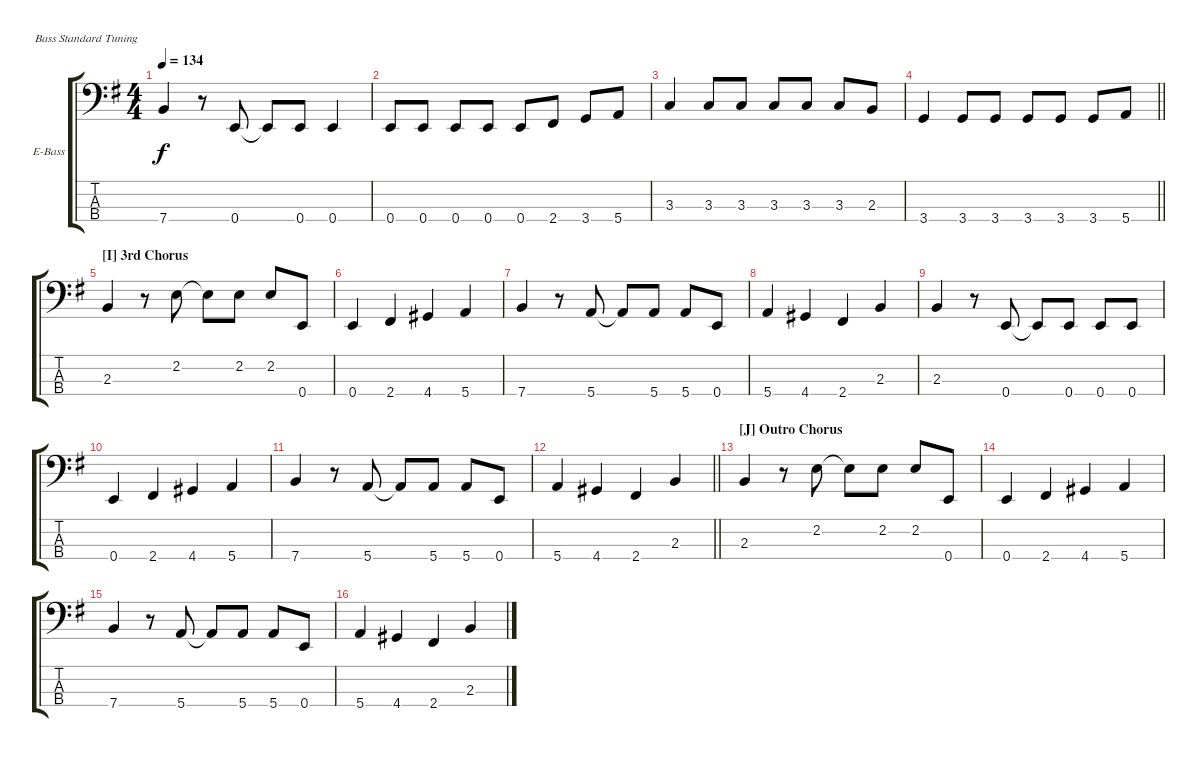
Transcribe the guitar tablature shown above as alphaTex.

\defaultSystemsLayout 4
\bracketExtendMode groupsimilarinstruments
\firstSystemTrackNameOrientation horizontal
\otherSystemsTrackNameOrientation horizontal
\track ("Juan Croucier" "E-Bass") {instrument electricbassfinger}
\staff {score tabs}
\tuning (G2 D2 A1 E1)
\ts (4 4)
\tempo 134
\clef f4
\ks g
7.4.4{dy f} r.8 0.4.8 0.4{t}.8 0.4.8 0.4.4 |
0.4.8 0.4.8 0.4.8 0.4.8 0.4.8 2.4.8 3.4.8 5.4.8 |
3.3.4 3.3.8 3.3.8 3.3.8 3.3.8 3.3.8 2.3.8 |
\barLineRight lightlight
3.4.4 3.4.8 3.4.8 3.4.8 3.4.8 3.4.8 5.4.8 |
\section ("I" "3rd Chorus")
2.3.4 r.8 2.2.8 2.2{t}.8 2.2.8 2.2.8 0.4.8 |
0.4.4 2.4.4 4.4.4 5.4.4 |
7.4.4 r.8 5.4.8 5.4{t}.8 5.4.8 5.4.8 0.4.8 |
5.4.4 4.4.4 2.4.4 2.3.4 |
2.3.4 r.8 0.4.8 0.4{t}.8 0.4.8 0.4.8 0.4.8 |
0.4.4 2.4.4 4.4.4 5.4.4 |
7.4.4 r.8 5.4.8 5.4{t}.8 5.4.8 5.4.8 0.4.8 |
\barLineRight lightlight
5.4.4 4.4.4 2.4.4 2.3.4 |
\section ("J" "Outro Chorus")
2.3.4 r.8 2.2.8 2.2{t}.8 2.2.8 2.2.8 0.4.8 |
0.4.4 2.4.4 4.4.4 5.4.4 |
7.4.4 r.8 5.4.8 5.4{t}.8 5.4.8 5.4.8 0.4.8 |
5.4.4 4.4.4 2.4.4 2.3.4
